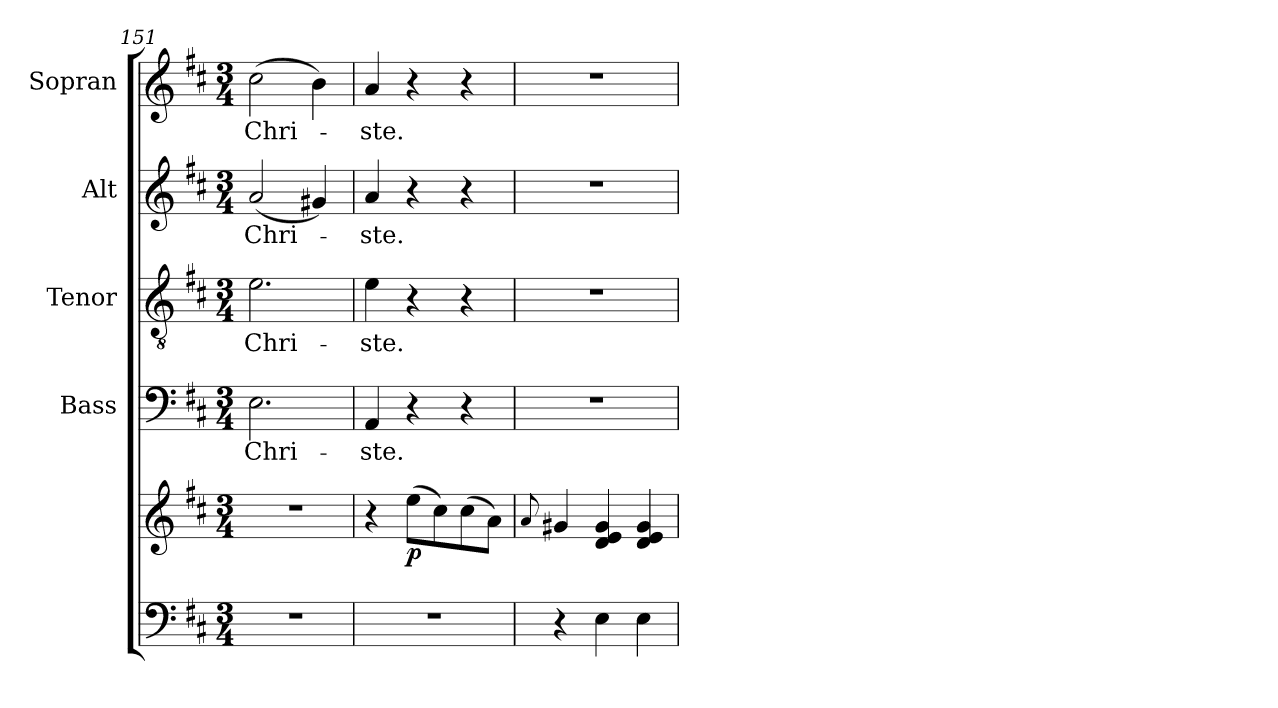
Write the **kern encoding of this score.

**kern	**kern	**dynam	**kern	**text	**kern	**text	**kern	**text	**kern	**text
*part5	*part5	*part5	*part4	*part4	*part3	*part3	*part2	*part2	*part1	*part1
*staff6	*staff5	*staff5/6	*staff4	*staff4	*staff3	*staff3	*staff2	*staff2	*staff1	*staff1
*	*	*	*I"Bass	*	*I"Tenor	*	*I"Alt	*	*I"Sopran	*
*	*	*	*I'B.	*	*I'T.	*	*I'A.	*	*I'S.	*
*clefF4	*clefG2	*	*clefF4	*	*clefGv2	*	*clefG2	*	*clefG2	*
*k[f#c#]	*k[f#c#]	*	*k[f#c#]	*	*k[f#c#]	*	*k[f#c#]	*	*k[f#c#]	*
*D:	*D:	*	*D:	*	*D:	*	*D:	*	*D:	*
*M3/4	*M3/4	*	*M3/4	*	*M3/4	*	*M3/4	*	*M3/4	*
=151	=151	=151	=151	=151	=151	=151	=151	=151	=151	=151
!	!	!	!	!LO:LY:b	!	!LO:LY:b	!	!LO:LY:b	!	!LO:LY:b
2.r	2.r	.	2.E\	Chri-	2.e\	Chri-	(<2a/	Chri-	(>2cc#\	Chri-
.	.	.	.	.	.	.	4g#X/)	.	4b\)	.
=152	=152	=152	=152	=152	=152	=152	=152	=152	=152	=152
!	!	!	!	!LO:LY:b	!	!LO:LY:b	!	!LO:LY:b	!	!LO:LY:b
2.r	4r	.	4AA/	-ste.	4e\	-ste.	4a/	-ste.	4a/	-ste.
!	!	!LO:DY:b	!	!	!	!	!	!	!	!
.	(>8ee\L	p	4r	.	4r	.	4r	.	4r	.
.	8cc#\)	.	.	.	.	.	.	.	.	.
.	(>8cc#\	.	4r	.	4r	.	4r	.	4r	.
.	8a\J)	.	.	.	.	.	.	.	.	.
!!LO:LB:g=z
=153	=153	=153	=153	=153	=153	=153	=153	=153	=153	=153
.	8qqa/	.	.	.	.	.	.	.	.	.
4r	4g#X/	.	2.r	.	2.r	.	2.r	.	2.r	.
4E\	4d/ 4e/ 4g#/	.	.	.	.	.	.	.	.	.
4E\	4d/ 4e/ 4g#/	.	.	.	.	.	.	.	.	.
=	=	=	=	=	=	=	=	=	=	=
*-	*-	*-	*-	*-	*-	*-	*-	*-	*-	*-
